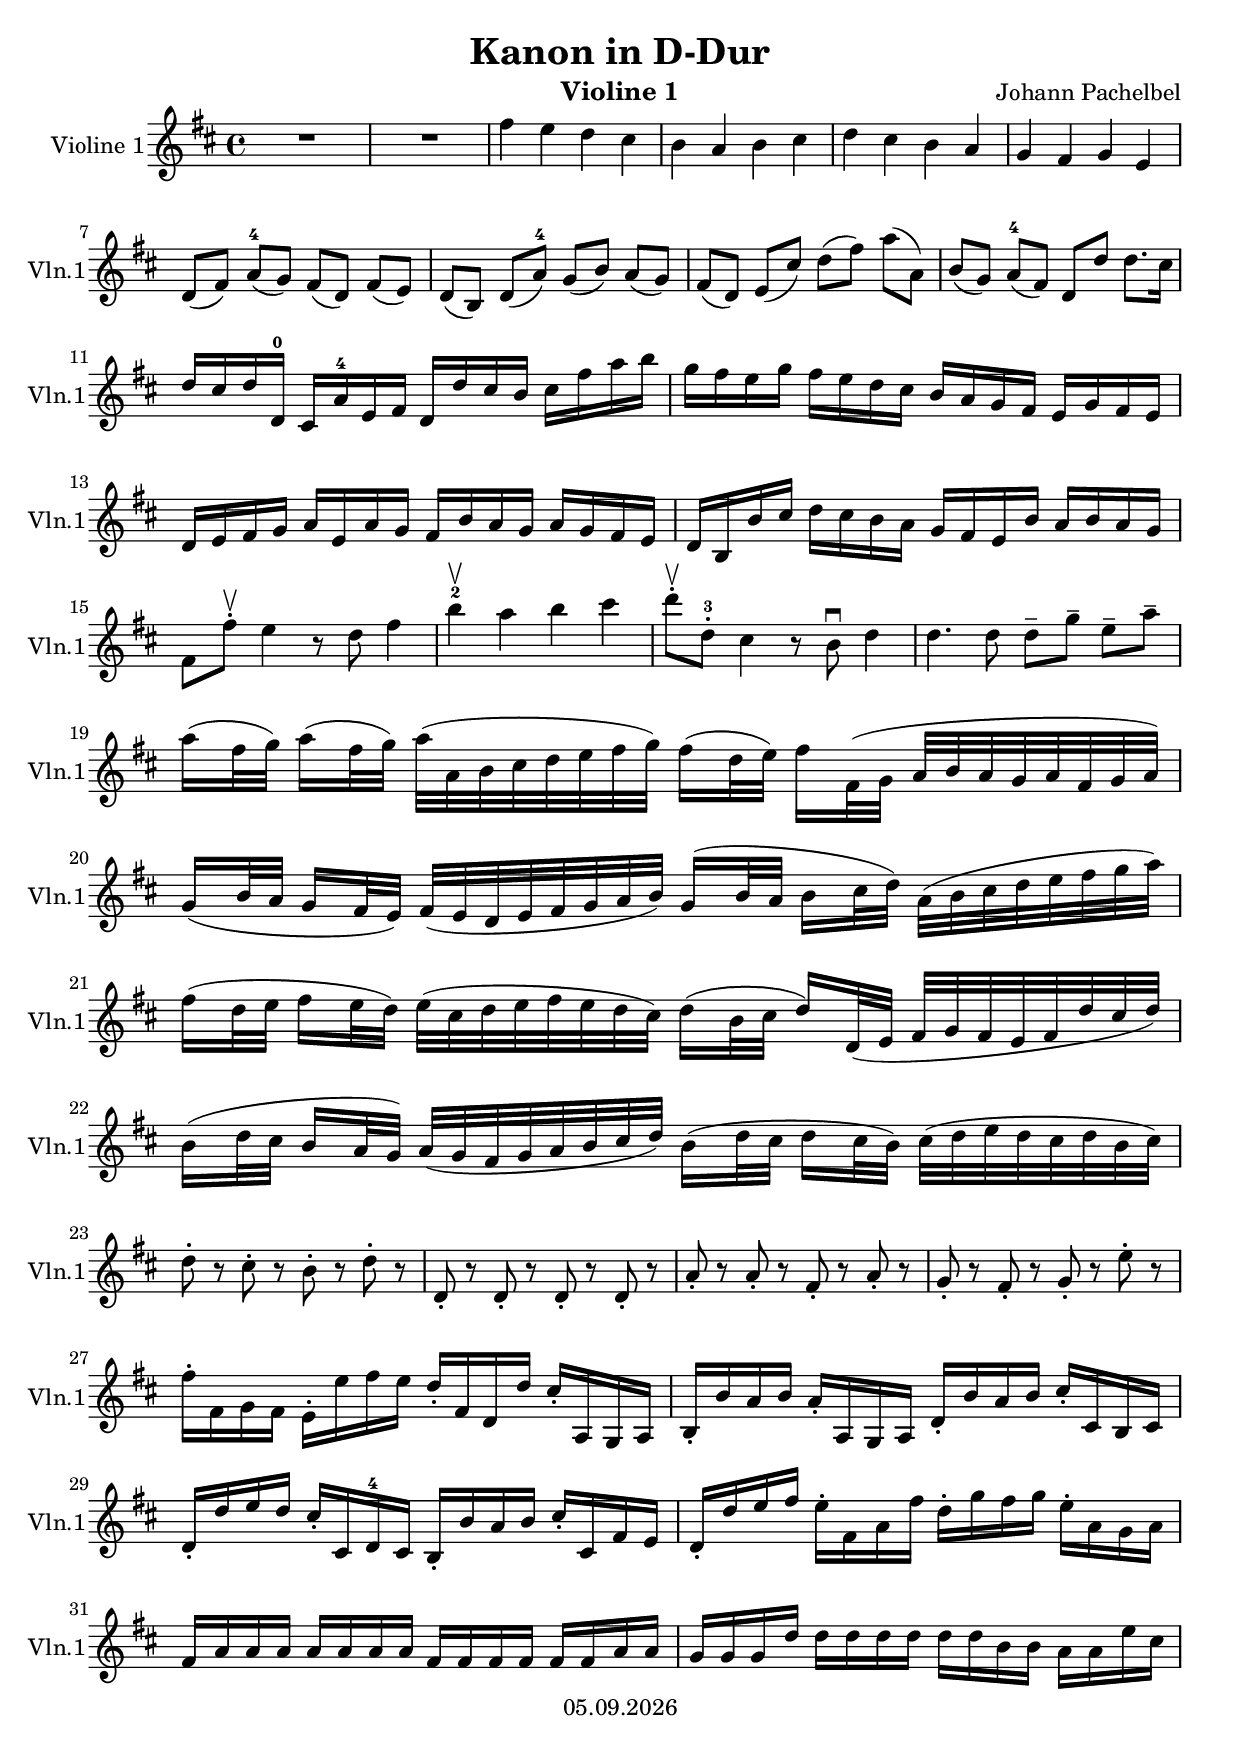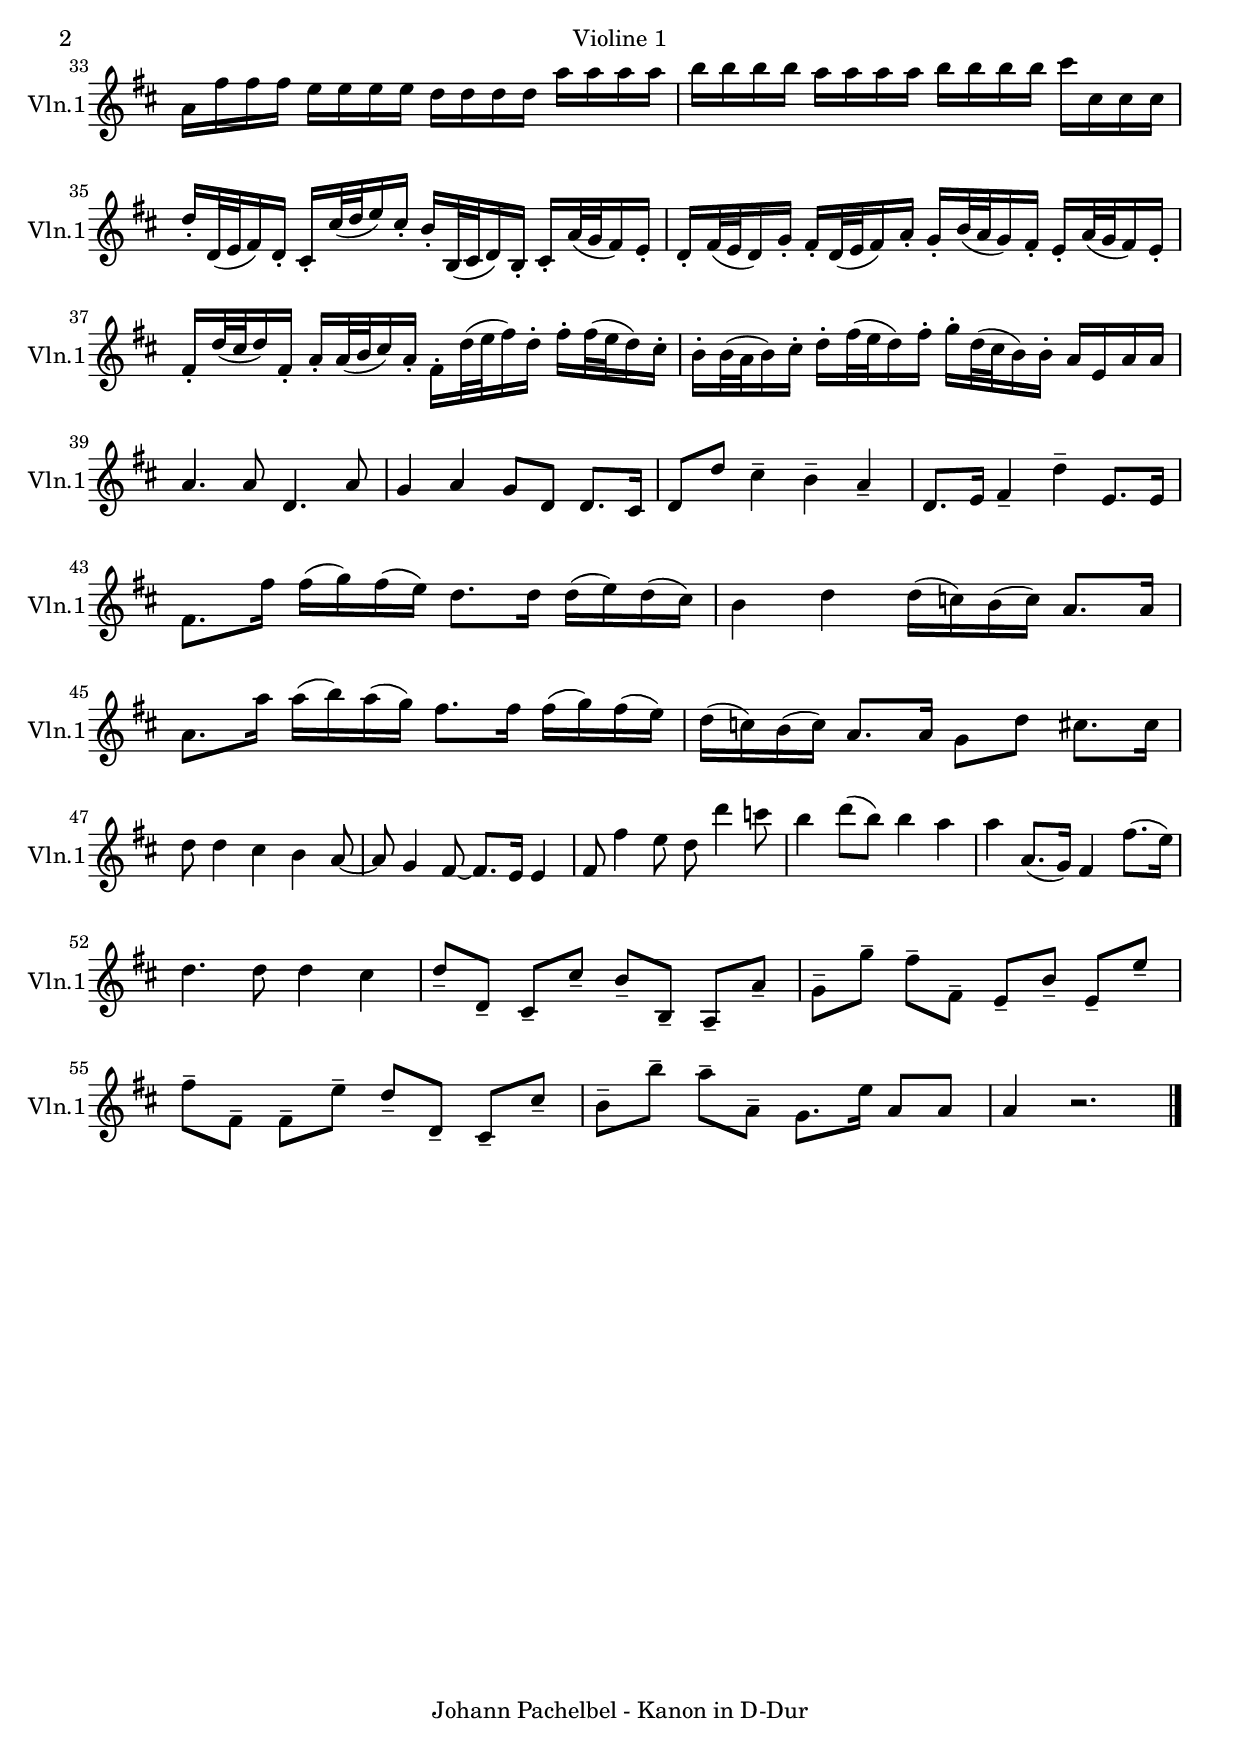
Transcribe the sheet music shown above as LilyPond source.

\version "2.18.2"

\include "../globals.ily"
\version "2.18.2"
\include "../globals.ily"

violinI = \relative c'' { 
  \globalSettings
  \clef treble
  R1*2 | 
  fis4 e d cis | b a b cis | d cis b a | g fis g e | \break
  d8[( fis]) a^4[( g]) fis[( d]) fis[( e]) | d[( b]) d[( a'^4]) g[( b]) a[( g]) | 
  fis[( d]) e[( cis']) d[( fis]) a[( a,]) | b[( g]) a^4[( fis]) d[ d'] d8. cis16 | \break
  d16 cis d d,^0 cis a'^4 e fis d d' cis b cis fis a b |
  g fis e g fis e d cis b a g fis e g fis e | \break
  d e fis g a e a g fis b a g a g fis e |
  d b b' cis d cis b a g fis e b' a b a g | \break
  fis8[ fis'-. \upbow] e4 r8 d fis4 | b4^2\upbow a b cis | 
  d8-. \upbow [ d,-.^3] cis4 r8 b \downbow d4 | d4. d8 d--[ g--] e--[ a--] | \break
  
  a16 [( fis32 g]) a16 [( fis32 g]) a[( a, b cis d e fis g]) fis16  [( d32 e]) fis16 [ fis,32 ( g] a [ b a g a fis g a]) \break
  g16  [( b32 a] g16[ fis32 e]) fis  [( e d e fis g a b]) g16 [( b32 a] b16[ cis32 d]) a32 [( b cis d e fis g a]) | \break
  fis16 [( d32 e] fis16 [ e32 d]) e32  [( cis d e fis e d cis]) d16 [( b32 cis] d16) [ d,32( e] fis [ g fis e fis d' cis d]) \break
  b16[(  d32 cis] b16[ a32 g]) a  [( g fis g a b cis d]) b16 [( d32 cis] d16[ cis32 b]) cis[( d e d cis d b cis]) | \break
  
  d8-. r cis-. r b-. r d-. r | d,-. r d-. r d-. r d-. r | a'-. r a-. r fis-. r a-. r | g-. r fis-. r g-. r e'-. r | \break
  
  fis16-. fis, g fis e-. e' fis e d-. fis, d d' cis-. a, g a |
  b-. b' a b a-. a, g a d-. b' a b cis-. cis, b cis | \break
  d-. d' e d cis-. cis, d^4 cis b-. b' a b cis-. cis, fis e |
  d-. d' e fis e-. fis, a fis' d-. g fis g e-. a, g a | \break
  
  fis a a a a a a a fis fis fis fis fis fis a a | g g g d' d d d d d d b b a a e' cis | \break
  a fis' fis fis e e e e d d d d a' a a a | b b b b a a a a b b b b cis cis, cis cis | \break
  
  d-. d,32( e fis16) d-. cis-. cis'32( d e16) cis-. b-. b,32( cis d16) b-. cis-. a'32( g fis16) e-. |
  d-. fis32( e d16) g-. fis-. d32( e fis16) a-. g-. b32( a g16) fis-. e-. a32( g fis16) e-. | \break
  fis-. d'32( cis d16) fis,-. a-. a32( b cis16) a-. fis-. d'32( e fis16) d-. fis-. fis32( e d16) cis-. |
  b-. b32( a b16) cis-. d-. fis32( e d16) fis-. g-. d32( cis b16) b-. a e a a | \break
  
  a4. a8 d,4. a'8 | g4 a g8 d d8. cis16 | d8 d' cis4-- b-- a-- | d,8. e16 fis4-- d'-- e,8. e16 | \break
  fis8. fis'16 fis( g) fis( e) d8. d16 d( e) d( cis) | b4 d d16( c) b( c) a8. a16 | \break
  a8. a'16 a( b) a( g) fis8. fis16 fis( g) fis( e) | d( c) b( c) a8. a16 g8 d' cis8. cis16 \break
  
  d8 d4 cis b a8~ | a g4 fis8~ fis8. e16 e4 | fis8 fis'4 e8 d d'4 c8 | b4 d8( b) b4 a | a a,8.( g16) fis4 fis'8.( e16) | \break
  
  d4. d8 d4 cis | d8--[ d,--] cis--[ cis'--] b--[ b,--] a--[ a'--] | g--[ g'--] fis--[ fis,--] e--[ b'--] e,--[ e'--] | \break
  fis--[ fis,--] fis--[ e'--] d--[ d,--] cis--[ cis'--] | b--[ b'--] a--[ a,--] g8. e'16 a,8 a | a4 r2. 
  
  
  \bar "|." }


\header {
  instrument = "Violine 1"
}

\score {
  <<
    \new Staff \with { instrumentName = "Violine 1" shortInstrumentName = "Vln.1" } { \violinI  }   
  >>
  \layout {
    indent = 1.5\cm
    short-indent = 0.5\cm
  }
}
